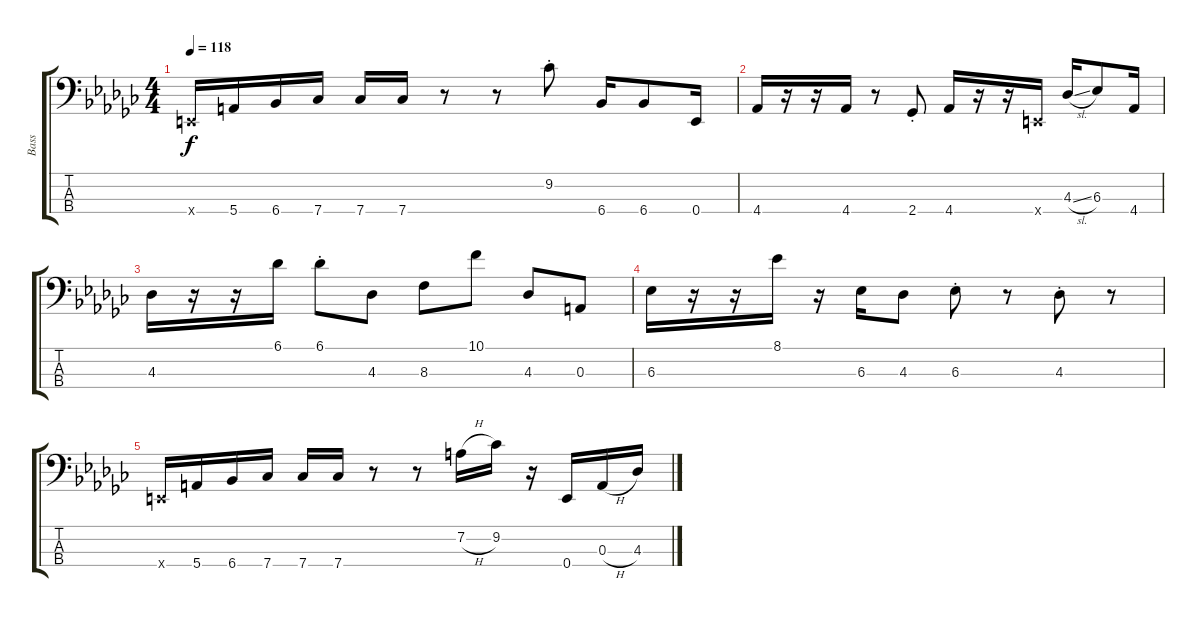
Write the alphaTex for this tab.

\track ("Bass" "Bass") {instrument electricbasspick}
\staff {score tabs}
\tuning (G2 D2 A1 E1) {hide}
\ts (4 4)
\tempo 118
\clef f4
\ks ebminor
0.4{x}.16{dy f volume 0} 5.4.16 6.4.16 7.4.16 7.4.16 7.4.16 r.8 r.8 9.2{st}.8 6.4.16 6.4.8 0.4.16 |
4.4.16 r.16 r.16 4.4.16 r.8 2.4{st}.8 4.4.16 r.16 r.16 0.4{x}.16 4.3{sl}.16 6.3.8 4.4.16 |
4.3.16 r.16 r.16 6.1.16 6.1{st}.8 4.3.8 8.3.8 10.1.8 4.3.8 0.3.8 |
6.3.16 r.16 r.16 8.1.16 r.16 6.3.16 4.3.8 6.3{st}.8 r.8 4.3{st}.8 r.8 |
0.4{x}.16 5.4.16 6.4.16 7.4.16 7.4.16 7.4.16 r.8 r.8 7.2{h}.16 9.2.16 r.16 0.4.16 0.3{h}.16 4.3.16
